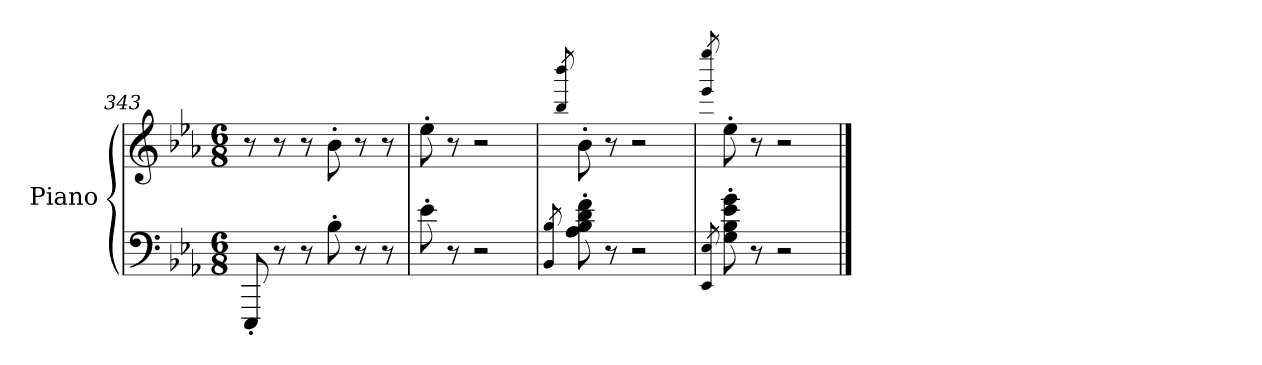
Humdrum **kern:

**kern	**kern
*part1	*part1
*staff2	*staff1
*I"Piano	*
*I'Pno	*
*clefF4	*clefG2
*k[b-e-a-]	*k[b-e-a-]
*M6/8	*M6/8
=343	=343
8EEE-'/	8r
8r	8r
8r	8r
8B-'\	8b-'\
8r	8r
8r	8r
=344	=344
8e-'\	8ee-'\
8r	8r
2r	2r
=345	=345
8qBB-/ 8qB-/	8qbb-/ 8qbbb-/
8A-\' 8B-\' 8d\' 8f\'	8b-'\
8r	8r
2r	2r
=346	=346
8qEE-/ 8qE-/	8qeee-/ 8qeeee-/
8G\' 8B-\' 8e-\' 8g\'	8ee-'\
8r	8r
2r	2r
==	==
*-	*-
